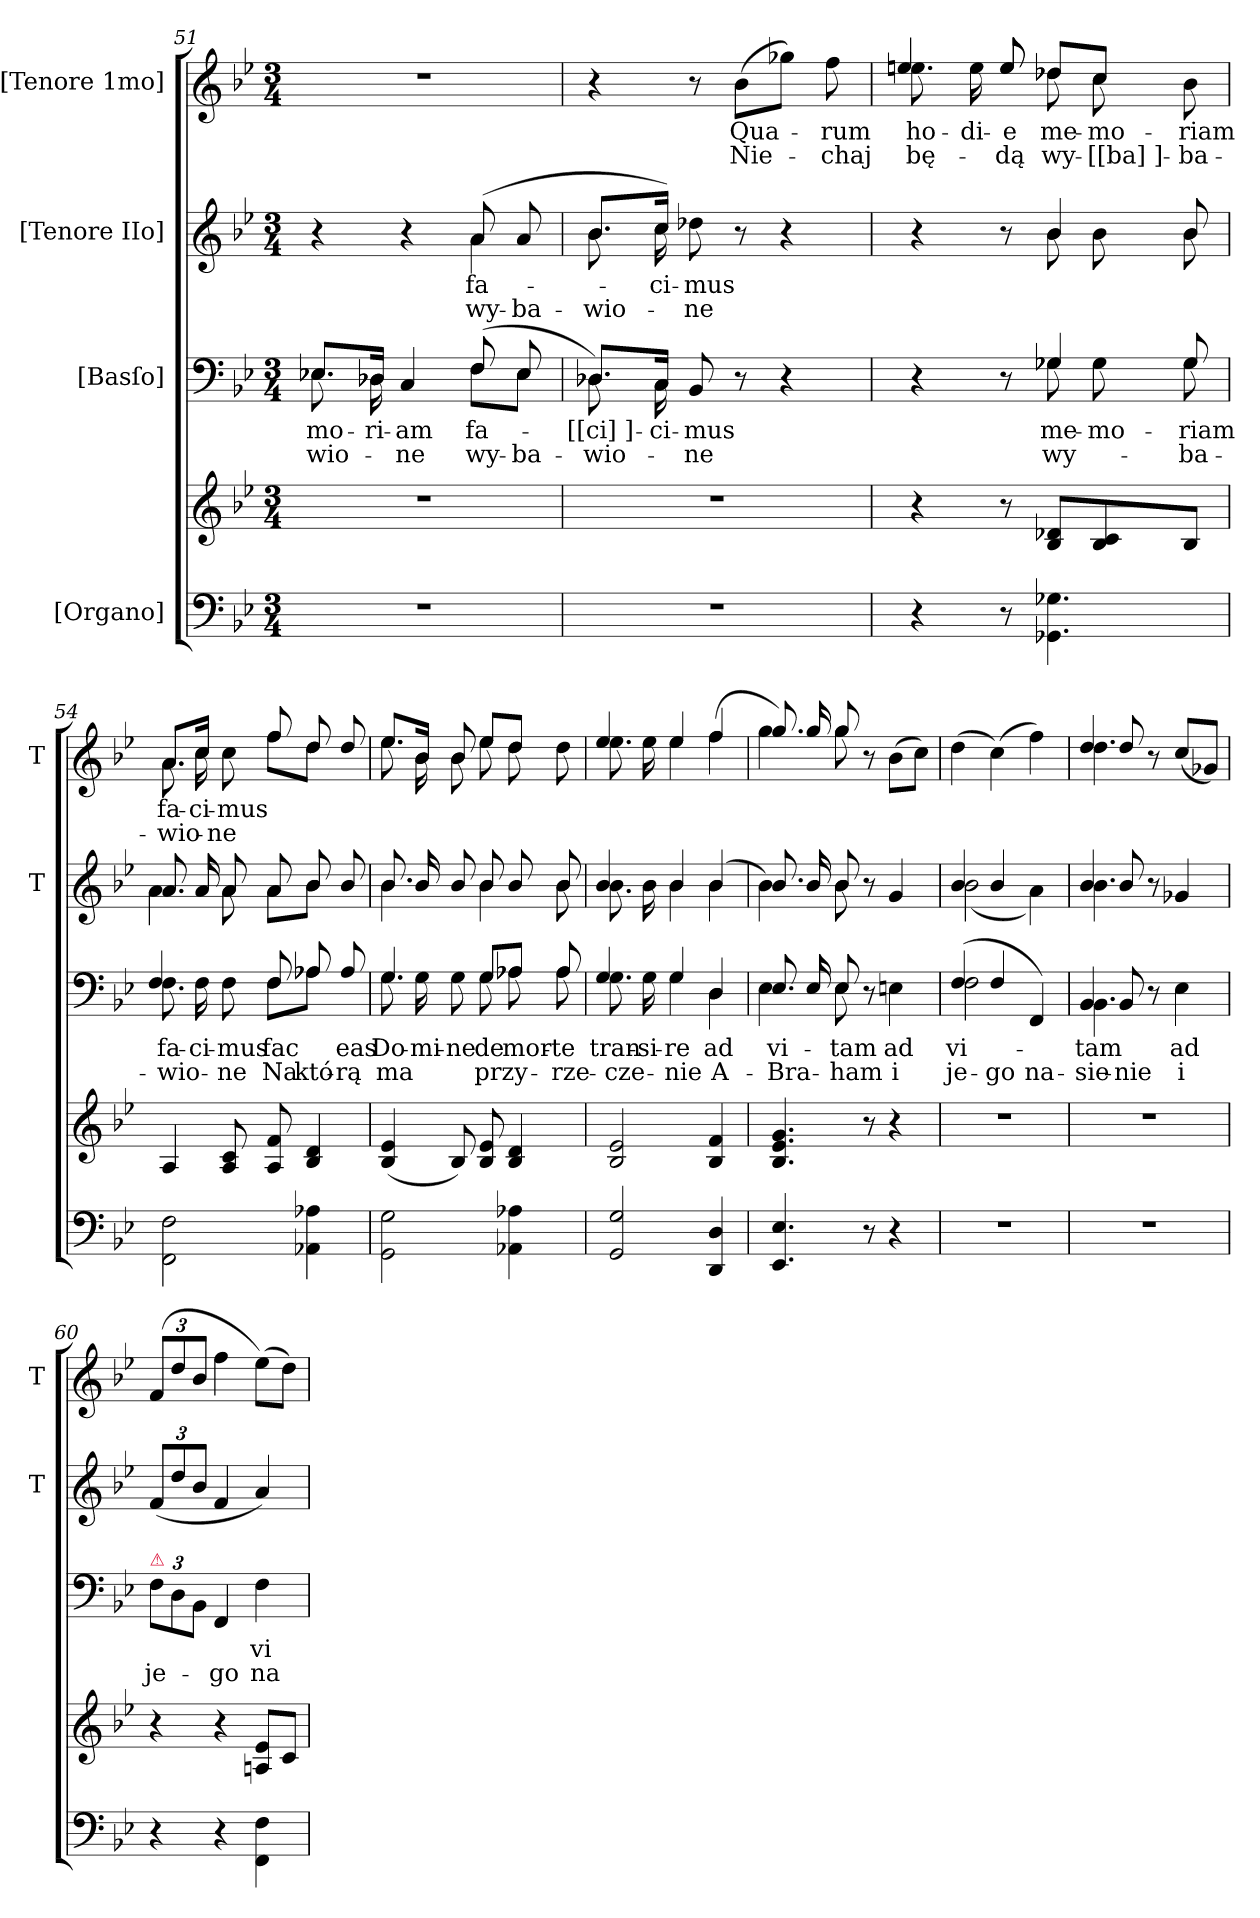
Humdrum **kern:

**kern	**kern	**kern	**text	**text	**kern	**text	**text	**kern	**text	**text
*part4	*part4	*part3	*part3	*part3	*part2	*part2	*part2	*part1	*part1	*part1
*staff5	*staff4	*staff3	*staff3	*staff3	*staff2	*staff2	*staff2	*staff1	*staff1	*staff1
*I"[Organo]	*	*I"[Basſo]	*	*	*I"[Tenore IIo]	*	*	*I"[Tenore 1mo]	*	*
*	*	*	*	*	*I'T	*	*	*I'T	*	*
*clefF4	*clefG2	*clefF4	*	*	*clefG2	*	*	*clefG2	*	*
*	*	*	*	*	*ITrd7c12	*	*	*ITrd7c12	*	*
*k[b-e-]	*k[b-e-]	*k[b-e-]	*	*	*k[b-e-]	*	*	*k[b-e-]	*	*
*M3/4	*M3/4	*M3/4	*	*	*M3/4	*	*	*M3/4	*	*
=51	=51	=51	=51	=51	=51	=51	=51	=51	=51	=51
*	*	*^	*	*	*^	*	*	*	*	*
2.r	2.r	8.E-X/L	8.E-X\	-mo-	-wio-	4r	2ryy	.	.	2.r	.	.
.	.	16D-X/Jk	16D-X\	-ri-	.	.	.	.	.	.	.	.
.	.	4C/	4ryy	-am	-ne	4r	.	.	.	.	.	.
.	.	(8F/	8F\L	fa-	wy-	(8A/	4A\	fa-	wy-	.	.	.
.	.	8E-/	8E-\J	.	-ba-	8A/	.	.	-ba-	.	.	.
=52	=52	=52	=52	=52	=52	=52	=52	=52	=52	=52	=52	=52
2.r	2.r	8.D-X/L)	8.D-X\	-[[ci]]-	-wio-	8.B-/L	8.B-\	.	-wio-	4r	.	.
.	.	16C/Jk	16C\	-ci-	.	16c/Jk)	16c\	-ci-	.	.	.	.
.	.	8BB-/	2ryy	-mus	-ne	8d-X\	8ryy	-mus	-ne	8r	.	.
.	.	8r	.	.	.	8r	8ryy	.	.	(8B-\L	Qua-	Nie-
.	.	4r	.	.	.	4r	4ryy	.	.	8g-X\J)	.	.
.	.	.	.	.	.	.	.	.	.	8f\	-rum	-chaj
=53	=53	=53	=53	=53	=53	=53	=53	=53	=53	=53	=53	=53
*	*	*	*	*	*	*	*	*	*	*^	*	*
4r	4r	4r	4.ryy	.	.	4r	4.ryy	.	.	8.en\	4en/	ho-	bę-
.	.	.	.	.	.	.	.	.	.	16e\	.	-di-	.
8r	8r	8r	.	.	.	8r	.	.	.	8e/	8e/	-e	-dą
4.GG-X\ 4.G-X\	8B-/ 8d-X/L	8G-X\	4G-X/	me-	wy-	8B-\	4B-/	.	.	8d-X\	8d-X/L	me-	wy-
.	8B-/ 8c/	8G-\	.	-mo-	.	8B-\	.	.	.	8c\	8c/J	-mo-	-[[ba]]-
.	8B-/J	8G-\	8G-/	-riam	-ba-	8B-\	8B-/	.	.	8B-\	8ryy	-riam	-ba-
=54	=54	=54	=54	=54	=54	=54	=54	=54	=54	=54	=54	=54	=54
2FF\ 2F\	4A/	8.F\	4F/	fa-	-wio-	8.A/	4A\	.	.	8.A\	8.A/L	fa-	-wio-
.	.	16F\	.	-ci-	.	16A/	.	.	.	16c\	16c/Jk	-ci-	.
.	8A/ 8c/	8F\	8ryy	-mus	-ne	8A/	8A\	.	.	8c\	8ryy	-mus	-ne
.	8A/ 8f/	8F\L	8F/	fac	Na	8A/	8A\L	.	.	8f\L	8f/	.	.
4AA-X\ 4A-X\	4B-/ 4d/	8A-X\J	8A-X/	.	któ-	8B-/	8B-\J	.	.	8d\J	8d/	.	.
.	.	8A-/	8ryy	eas	-rą	8B-/	8ryy	.	.	8d/	8ryy	.	.
=55	=55	=55	=55	=55	=55	=55	=55	=55	=55	=55	=55	=55	=55
2GG\ 2G\	(>4B-/ 4e-/	8.G\	4.G/	Do-	ma	8.B-/	4.B-\	.	.	8.e-/L	8.e-\	.	.
.	.	16G\	.	-mi-	.	16B-/	.	.	.	16B-/Jk	16B-\	.	.
.	8B-/)	8G\	.	-ne	.	8B-/	.	.	.	8B-/	8B-\	.	.
.	8B-/ 8e-/	8G\	8G/L	de	przy-	8B-/	4B-\	.	.	8e-/L	8e-\	.	.
4AA-X\ 4A-X\	4B-/ 4d/	8A-X\	8A-X/J	mor-	.	8B-/	.	.	.	8d/J	8d\	.	.
.	.	8A-\	8A-/	-te	-rze-	8B-/	8B-\	.	.	8ryy	8d\	.	.
=56	=56	=56	=56	=56	=56	=56	=56	=56	=56	=56	=56	=56	=56
2GG/ 2G/	2B-/ 2e-/	8.G\	4G/	tran-	-cze-	8.B-\	4B-/	.	.	8.e-\	4e-/	.	.
.	.	16G\	.	-si-	.	16B-\	.	.	.	16e-\	.	.	.
.	.	4G\	4G/	-re	-nie	4B-\	4B-/	.	.	4e-\	4e-/	.	.
4DD/ 4D/	4B-/ 4f/	4D\	4D/	ad	A-	4B-\	(4B-/	.	.	(4f\	4f/	.	.
=57	=57	=57	=57	=57	=57	=57	=57	=57	=57	=57	=57	=57	=57
4.EE-/ 4.E-/	4.B-/ 4.e-/ 4.g/	8.E-/	4E-\	vi-	-Bra-	8.B-/	4B-\)	.	.	8.g/)	4g\	.	.
.	.	16E-/	.	.	.	16B-/	.	.	.	16g/	.	.	.
.	.	8E-/	8E-\	-tam	-ham	8B-/	8B-\	.	.	8g/	8g\	.	.
8r	8r	8r	8ryy	.	.	8r	8ryy	.	.	8r	8ryy	.	.
4r	4r	4En\	4ryy	ad	i	4G/	4ryy	.	.	(8B-\L	4ryy	.	.
.	.	.	.	.	.	.	.	.	.	8c\J)	.	.	.
*	*	*	*	*	*	*	*	*	*	*v	*v	*	*
=58	=58	=58	=58	=58	=58	=58	=58	=58	=58	=58	=58	=58
2.r	2.r	(4F/	2F\	vi-	je-	4B-/	(>2B-\	.	.	(4d\	.	.
.	.	4F/	.	.	go	4B-/	.	.	.	(4c\)	.	.
.	.	4FF/)	4ryy	.	na-	4A\)	4ryy	.	.	4f\)	.	.
=59	=59	=59	=59	=59	=59	=59	=59	=59	=59	=59	=59	=59
*	*	*	*	*	*	*	*	*	*	*^	*	*
2.r	2.r	4BB-/	4.BB-\	-tam	-sie-	4B-/	4.B-\	.	.	4d/	4.d\	.	.
.	.	8BB-/	.	.	-nie	8B-/	.	.	.	8d/	.	.	.
.	.	8r	8ryy	.	.	8r	8ryy	.	.	8r	8ryy	.	.
.	.	4E-\	4ryy	ad	i	4G-X/	4ryy	.	.	(>8c/L	4ryy	.	.
.	.	.	.	.	.	.	.	.	.	8G-X/J)	.	.	.
*	*	*v	*v	*	*	*	*	*	*	*v	*v	*	*
*	*	*	*	*	*v	*v	*	*	*	*	*
=60	=60	=60	=60	=60	=60	=60	=60	=60	=60	=60
!	!	!LO:TX:a:color=crimson:t=⚠	!	!	!	!	!	!	!	!
4r	4r	12F\L	.	je-	(>12F/L	.	.	(12F/L	.	.
.	.	12D\	.	.	12d/	.	.	12d/	.	.
.	.	12BB-\J	.	.	12B-/J	.	.	12B-/J	.	.
4r	4r	4FF/	.	-go	4F/	.	.	4f\	.	.
4FF\ 4F\	8An/ 8e-/L	4F\	vi-	na-	4A/)	.	.	(8e-\L)	.	.
.	8c/J	.	.	.	.	.	.	8d\J)	.	.
=	=	=	=	=	=	=	=	=	=	=
*-	*-	*-	*-	*-	*-	*-	*-	*-	*-	*-
